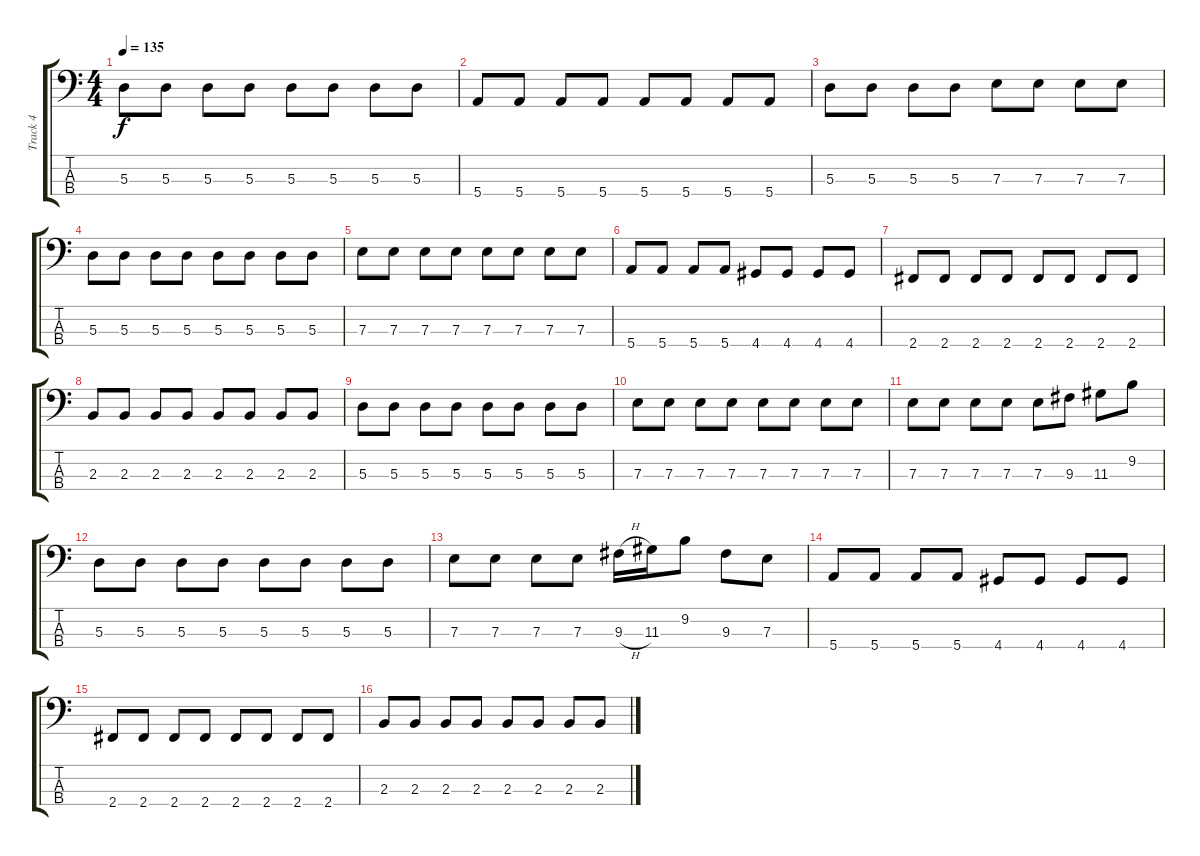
\track ("Track 4" "Track 4") {instrument electricbassfinger}
\staff {score tabs}
\tuning (G2 D2 A1 E1) {hide}
\ts (4 4)
\tempo 135
\clef f4
\ks c
5.3.8{dy f} 5.3.8 5.3.8 5.3.8 5.3.8 5.3.8 5.3.8 5.3.8 |
5.4.8 5.4.8 5.4.8 5.4.8 5.4.8 5.4.8 5.4.8 5.4.8 |
5.3.8 5.3.8 5.3.8 5.3.8 7.3.8 7.3.8 7.3.8 7.3.8 |
5.3.8 5.3.8 5.3.8 5.3.8 5.3.8 5.3.8 5.3.8 5.3.8 |
7.3.8 7.3.8 7.3.8 7.3.8 7.3.8 7.3.8 7.3.8 7.3.8 |
5.4.8 5.4.8 5.4.8 5.4.8 4.4.8 4.4.8 4.4.8 4.4.8 |
2.4.8 2.4.8 2.4.8 2.4.8 2.4.8 2.4.8 2.4.8 2.4.8 |
2.3.8 2.3.8 2.3.8 2.3.8 2.3.8 2.3.8 2.3.8 2.3.8 |
5.3.8 5.3.8 5.3.8 5.3.8 5.3.8 5.3.8 5.3.8 5.3.8 |
7.3.8 7.3.8 7.3.8 7.3.8 7.3.8 7.3.8 7.3.8 7.3.8 |
7.3.8 7.3.8 7.3.8 7.3.8 7.3.8 9.3.8 11.3.8 9.2.8 |
5.3.8 5.3.8 5.3.8 5.3.8 5.3.8 5.3.8 5.3.8 5.3.8 |
7.3.8 7.3.8 7.3.8 7.3.8 9.3{h}.16 11.3.16 9.2.8 9.3.8 7.3.8 |
5.4.8 5.4.8 5.4.8 5.4.8 4.4.8 4.4.8 4.4.8 4.4.8 |
2.4.8 2.4.8 2.4.8 2.4.8 2.4.8 2.4.8 2.4.8 2.4.8 |
2.3.8 2.3.8 2.3.8 2.3.8 2.3.8 2.3.8 2.3.8 2.3.8
